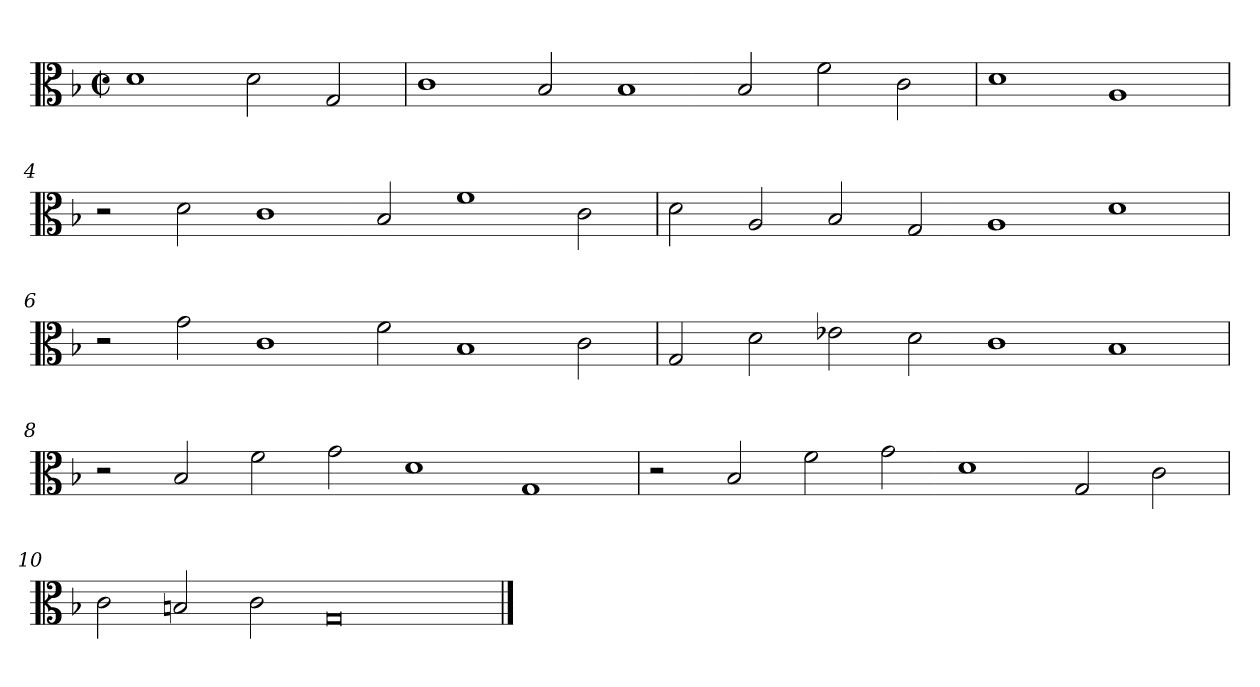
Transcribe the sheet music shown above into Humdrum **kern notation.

**kern
*part1
*staff1
*clefC3
*k[b-]
*M2/2
*met(c|)
=1
1d
2d\
2G/
=2
1c
2B-/
1B-
2B-/
2f\
2c\
=3
1d
1A
=4
2r
2d\
1c
2B-/
1f
2c\
=5
2d\
2A/
2B-/
2G/
1A
1d
=6
2r
2g\
1c
2f\
1B-
2c\
=7
2G/
2d\
2e-X\
2d\
1c
1B-
=8
2r
2B-/
2f\
2g\
1d
1G
=9
2r
2B-/
2f\
2g\
1d
2G/
2c\
=10
2c\
2Bn/
2c\
0G
==
*-
